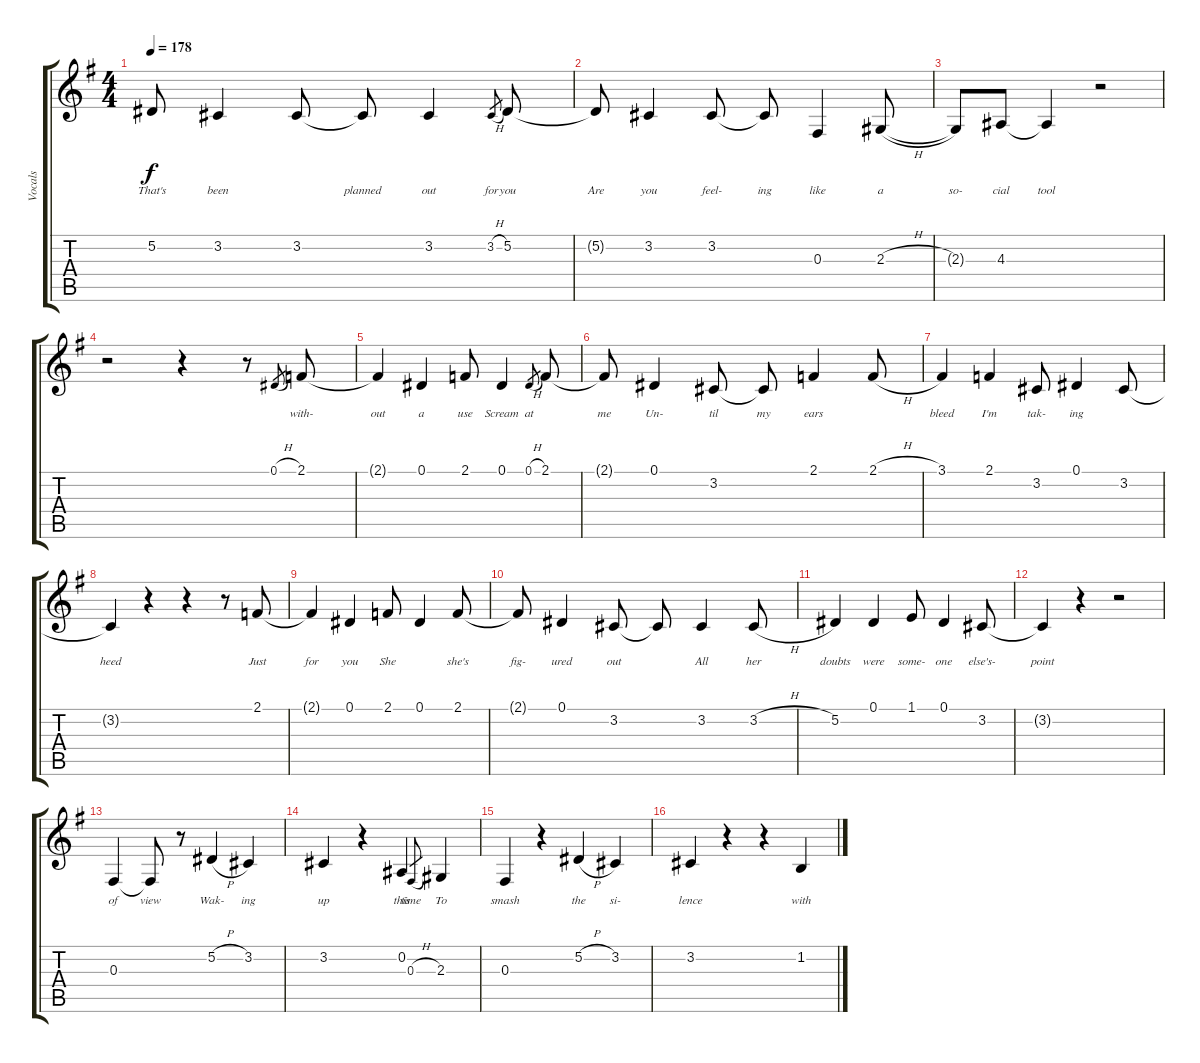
\track ("Vocals" "Vocals") {instrument clarinet}
\staff {score tabs}
\tuning (Eb4 Bb3 Gb3 Db3 Ab2 Eb2) {hide}
\ts (4 4)
\tempo 178
\clef g2
\ks g
5.2{t}.8{lyrics (0 "That's") lyrics (1 "") lyrics (2 "") lyrics (3 "") lyrics (4 "") dy f} 3.2.4{lyrics (0 "been") lyrics (1 "") lyrics (2 "") lyrics (3 "") lyrics (4 "")} 3.2.8{lyrics (0 "") lyrics (1 "") lyrics (2 "") lyrics (3 "") lyrics (4 "")} 3.2{t}.8{lyrics (0 "planned") lyrics (1 "") lyrics (2 "") lyrics (3 "") lyrics (4 "")} 3.2.4{lyrics (0 "out") lyrics (1 "") lyrics (2 "") lyrics (3 "") lyrics (4 "")} 3.2{h}.8{lyrics (0 "for") lyrics (1 "") lyrics (2 "") lyrics (3 "") lyrics (4 "") gr} 5.2.8{lyrics (0 "you") lyrics (1 "") lyrics (2 "") lyrics (3 "") lyrics (4 "")} |
5.2{t}.8{lyrics (0 "Are") lyrics (1 "") lyrics (2 "") lyrics (3 "") lyrics (4 "")} 3.2.4{lyrics (0 "you") lyrics (1 "") lyrics (2 "") lyrics (3 "") lyrics (4 "")} 3.2.8{lyrics (0 "feel-") lyrics (1 "") lyrics (2 "") lyrics (3 "") lyrics (4 "")} 3.2{t}.8{lyrics (0 "ing") lyrics (1 "") lyrics (2 "") lyrics (3 "") lyrics (4 "")} 0.3.4{lyrics (0 "like") lyrics (1 "") lyrics (2 "") lyrics (3 "") lyrics (4 "")} 2.3{h}.8{lyrics (0 "a") lyrics (1 "") lyrics (2 "") lyrics (3 "") lyrics (4 "")} |
2.3{t}.8{lyrics (0 "so-") lyrics (1 "") lyrics (2 "") lyrics (3 "") lyrics (4 "")} 4.3.8{lyrics (0 "cial") lyrics (1 "") lyrics (2 "") lyrics (3 "") lyrics (4 "")} 4.3{t}.4{lyrics (0 "tool") lyrics (1 "") lyrics (2 "") lyrics (3 "") lyrics (4 "")} r.2 |
r.2 r.4 r.8 0.1{h}.8{lyrics (0 "") lyrics (1 "") lyrics (2 "") lyrics (3 "") lyrics (4 "") gr} 2.1.8{lyrics (0 "with-") lyrics (1 "") lyrics (2 "") lyrics (3 "") lyrics (4 "")} |
2.1{t}.4{lyrics (0 "out") lyrics (1 "") lyrics (2 "") lyrics (3 "") lyrics (4 "")} 0.1.4{lyrics (0 "a") lyrics (1 "") lyrics (2 "") lyrics (3 "") lyrics (4 "")} 2.1.8{lyrics (0 "use") lyrics (1 "") lyrics (2 "") lyrics (3 "") lyrics (4 "")} 0.1.4{lyrics (0 "Scream") lyrics (1 "") lyrics (2 "") lyrics (3 "") lyrics (4 "")} 0.1{h}.8{lyrics (0 "at") lyrics (1 "") lyrics (2 "") lyrics (3 "") lyrics (4 "") gr} 2.1.8{lyrics (0 "") lyrics (1 "") lyrics (2 "") lyrics (3 "") lyrics (4 "")} |
2.1{t}.8{lyrics (0 "me") lyrics (1 "") lyrics (2 "") lyrics (3 "") lyrics (4 "")} 0.1.4{lyrics (0 "Un-") lyrics (1 "") lyrics (2 "") lyrics (3 "") lyrics (4 "")} 3.2.8{lyrics (0 "til") lyrics (1 "") lyrics (2 "") lyrics (3 "") lyrics (4 "")} 3.2{t}.8{lyrics (0 "my") lyrics (1 "") lyrics (2 "") lyrics (3 "") lyrics (4 "")} 2.1.4{lyrics (0 "ears") lyrics (1 "") lyrics (2 "") lyrics (3 "") lyrics (4 "")} 2.1{h}.8{lyrics (0 "") lyrics (1 "") lyrics (2 "") lyrics (3 "") lyrics (4 "")} |
3.1.4{lyrics (0 "bleed") lyrics (1 "") lyrics (2 "") lyrics (3 "") lyrics (4 "")} 2.1.4{lyrics (0 "I'm") lyrics (1 "") lyrics (2 "") lyrics (3 "") lyrics (4 "")} 3.2.8{lyrics (0 "tak-") lyrics (1 "") lyrics (2 "") lyrics (3 "") lyrics (4 "")} 0.1.4{lyrics (0 "ing") lyrics (1 "") lyrics (2 "") lyrics (3 "") lyrics (4 "")} 3.2.8{lyrics (0 "") lyrics (1 "") lyrics (2 "") lyrics (3 "") lyrics (4 "")} |
3.2{t}.4{lyrics (0 "heed") lyrics (1 "") lyrics (2 "") lyrics (3 "") lyrics (4 "")} r.4 r.4 r.8 2.1.8{lyrics (0 "Just") lyrics (1 "") lyrics (2 "") lyrics (3 "") lyrics (4 "")} |
2.1{t}.4{lyrics (0 "for") lyrics (1 "") lyrics (2 "") lyrics (3 "") lyrics (4 "")} 0.1.4{lyrics (0 "you") lyrics (1 "") lyrics (2 "") lyrics (3 "") lyrics (4 "")} 2.1.8{lyrics (0 "She") lyrics (1 "") lyrics (2 "") lyrics (3 "") lyrics (4 "")} 0.1.4{lyrics (0 "") lyrics (1 "") lyrics (2 "") lyrics (3 "") lyrics (4 "")} 2.1.8{lyrics (0 "she's") lyrics (1 "") lyrics (2 "") lyrics (3 "") lyrics (4 "")} |
2.1{t}.8{lyrics (0 "fig-") lyrics (1 "") lyrics (2 "") lyrics (3 "") lyrics (4 "")} 0.1.4{lyrics (0 "ured") lyrics (1 "") lyrics (2 "") lyrics (3 "") lyrics (4 "")} 3.2.8{lyrics (0 "out") lyrics (1 "") lyrics (2 "") lyrics (3 "") lyrics (4 "")} 3.2{t}.8{lyrics (0 "") lyrics (1 "") lyrics (2 "") lyrics (3 "") lyrics (4 "")} 3.2.4{lyrics (0 "All") lyrics (1 "") lyrics (2 "") lyrics (3 "") lyrics (4 "")} 3.2{h}.8{lyrics (0 "her") lyrics (1 "") lyrics (2 "") lyrics (3 "") lyrics (4 "")} |
5.2.4{lyrics (0 "doubts") lyrics (1 "") lyrics (2 "") lyrics (3 "") lyrics (4 "")} 0.1.4{lyrics (0 "were") lyrics (1 "") lyrics (2 "") lyrics (3 "") lyrics (4 "")} 1.1.8{lyrics (0 "some-") lyrics (1 "") lyrics (2 "") lyrics (3 "") lyrics (4 "")} 0.1.4{lyrics (0 "one") lyrics (1 "") lyrics (2 "") lyrics (3 "") lyrics (4 "")} 3.2.8{lyrics (0 "else's-") lyrics (1 "") lyrics (2 "") lyrics (3 "") lyrics (4 "")} |
3.2{t}.4{lyrics (0 "point") lyrics (1 "") lyrics (2 "") lyrics (3 "") lyrics (4 "")} r.4 r.2 |
0.3.4{lyrics (0 "of") lyrics (1 "") lyrics (2 "") lyrics (3 "") lyrics (4 "")} 0.3{t}.8{lyrics (0 "view") lyrics (1 "") lyrics (2 "") lyrics (3 "") lyrics (4 "")} r.8 5.2{h}.4{lyrics (0 "Wak-") lyrics (1 "") lyrics (2 "") lyrics (3 "") lyrics (4 "")} 3.2.4{lyrics (0 "ing") lyrics (1 "") lyrics (2 "") lyrics (3 "") lyrics (4 "")} |
3.2.4{lyrics (0 "up") lyrics (1 "") lyrics (2 "") lyrics (3 "") lyrics (4 "")} r.4 0.2.4{lyrics (0 "this") lyrics (1 "") lyrics (2 "") lyrics (3 "") lyrics (4 "")} 0.3{h}.8{lyrics (0 "time") lyrics (1 "") lyrics (2 "") lyrics (3 "") lyrics (4 "") gr} 2.3.4{lyrics (0 "To") lyrics (1 "") lyrics (2 "") lyrics (3 "") lyrics (4 "")} |
0.3.4{lyrics (0 "smash") lyrics (1 "") lyrics (2 "") lyrics (3 "") lyrics (4 "")} r.4 5.2{h}.4{lyrics (0 "the") lyrics (1 "") lyrics (2 "") lyrics (3 "") lyrics (4 "")} 3.2.4{lyrics (0 "si-") lyrics (1 "") lyrics (2 "") lyrics (3 "") lyrics (4 "")} |
3.2.4{lyrics (0 "lence") lyrics (1 "") lyrics (2 "") lyrics (3 "") lyrics (4 "")} r.4 r.4 1.2.4{lyrics (0 "with") lyrics (1 "") lyrics (2 "") lyrics (3 "") lyrics (4 "")}
